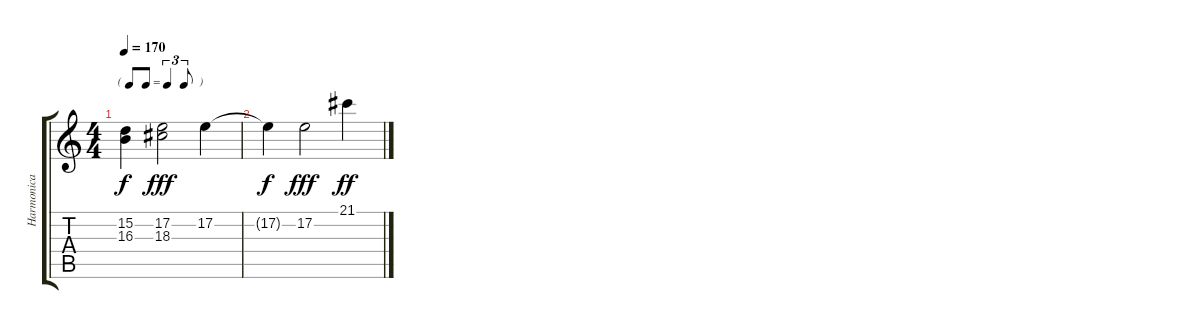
\track ("Harmonica" "Harmonica") {instrument harmonica}
\staff {score tabs}
\tuning (E4 B3 G3 D3 A2 E2) {hide}
\ts (4 4)
\tf triplet8th
\tempo 170
\clef g2
\ks c
(15.2{t} 16.3{t}).4{dy f} (17.2 18.3).2{dy fff volume 11} 17.2.4{volume 9} |
17.2{t}.4{dy f} 17.2.2{dy fff volume 7} 21.1.4{dy ff volume 5}
